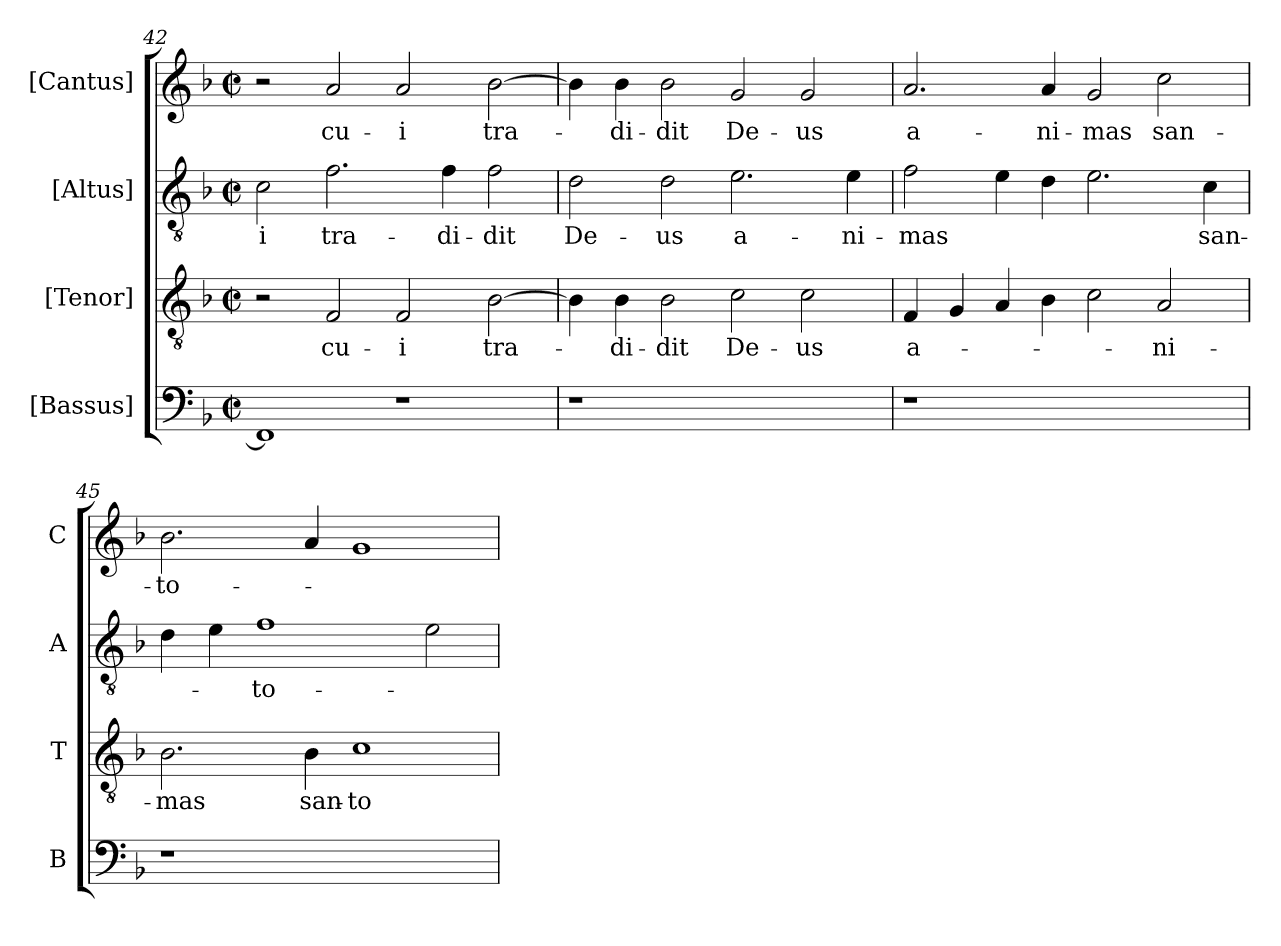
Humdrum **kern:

**kern	**kern	**text	**kern	**text	**kern	**text
*part4	*part3	*part3	*part2	*part2	*part1	*part1
*staff4	*staff3	*staff3	*staff2	*staff2	*staff1	*staff1
*I"[Bassus]	*I"[Tenor]	*	*I"[Altus]	*	*I"[Cantus]	*
*I'B	*I'T	*	*I'A	*	*I'C	*
*clefF4	*clefGv2	*	*clefGv2	*	*clefG2	*
*k[b-]	*k[b-]	*	*k[b-]	*	*k[b-]	*
*F:	*F:	*	*F:	*	*F:	*
*M2/2	*M2/2	*	*M2/2	*	*M2/2	*
*met(c|)	*met(c|)	*	*met(c|)	*	*met(c|)	*
=42	=42	=42	=42	=42	=42	=42
!	!	!	!	!LO:LY:b	!	!
1FF]	2r	.	2c\	-i	2r	.
!	!	!LO:LY:b	!	!LO:LY:b	!	!LO:LY:b
.	2F/	cu-	2.f\	tra-	2a/	cu-
!	!	!LO:LY:b	!	!	!	!LO:LY:b
1r	2F/	-i	.	.	2a/	-i
!	!	!	!	!LO:LY:b	!	!
.	.	.	4f\	-di-	.	.
!	!	!LO:LY:b	!	!LO:LY:b	!	!LO:LY:b
.	[2B-\	tra-	2f\	-dit	[2b-\	tra-
=43	=43	=43	=43	=43	=43	=43
!	!	!	!	!LO:LY:b	!	!
1r	4B-\]	.	2d\	De-	4b-\]	.
!	!	!LO:LY:b	!	!	!	!LO:LY:b
.	4B-\	-di-	.	.	4b-\	-di-
!	!	!LO:LY:b	!	!LO:LY:b	!	!LO:LY:b
.	2B-\	-dit	2d\	-us	2b-\	-dit
!	!	!LO:LY:b	!	!LO:LY:b	!	!LO:LY:b
1ryy	2c\	De-	2.e\	a-	2g/	De-
!	!	!LO:LY:b	!	!	!	!LO:LY:b
.	2c\	-us	.	.	2g/	-us
!	!	!	!	!LO:LY:b	!	!
.	.	.	4e\	-ni-	.	.
=44	=44	=44	=44	=44	=44	=44
!	!	!LO:LY:b	!	!LO:LY:b	!	!LO:LY:b
1r	4F/	a-	2f\	-mas	2.a/	a-
.	4G/	.	.	.	.	.
.	4A/	.	4e\	.	.	.
!	!	!	!	!	!	!LO:LY:b
.	4B-\	.	4d\	.	4a/	-ni-
!	!	!	!	!	!	!LO:LY:b
1ryy	2c\	.	2.e\	.	2g/	-mas
!	!	!LO:LY:b	!	!	!	!LO:LY:b
.	2A/	-ni-	.	.	2cc\	san-
!	!	!	!	!LO:LY:b	!	!
.	.	.	4c\	san-	.	.
!!LO:PB:g=z
=45	=45	=45	=45	=45	=45	=45
!	!	!LO:LY:b	!	!	!	!LO:LY:b
1r	2.B-\	-mas	4d\	.	2.b-\	-to-
.	.	.	4e\	.	.	.
!	!	!	!	!LO:LY:b	!	!
.	.	.	1f	-to-	.	.
!	!	!LO:LY:b	!	!	!	!
.	4B-\	san-	.	.	4a/	.
!	!	!LO:LY:b	!	!	!	!
1ryy	1c	-to-	.	.	1g	.
.	.	.	2e\	.	.	.
=	=	=	=	=	=	=
*-	*-	*-	*-	*-	*-	*-
